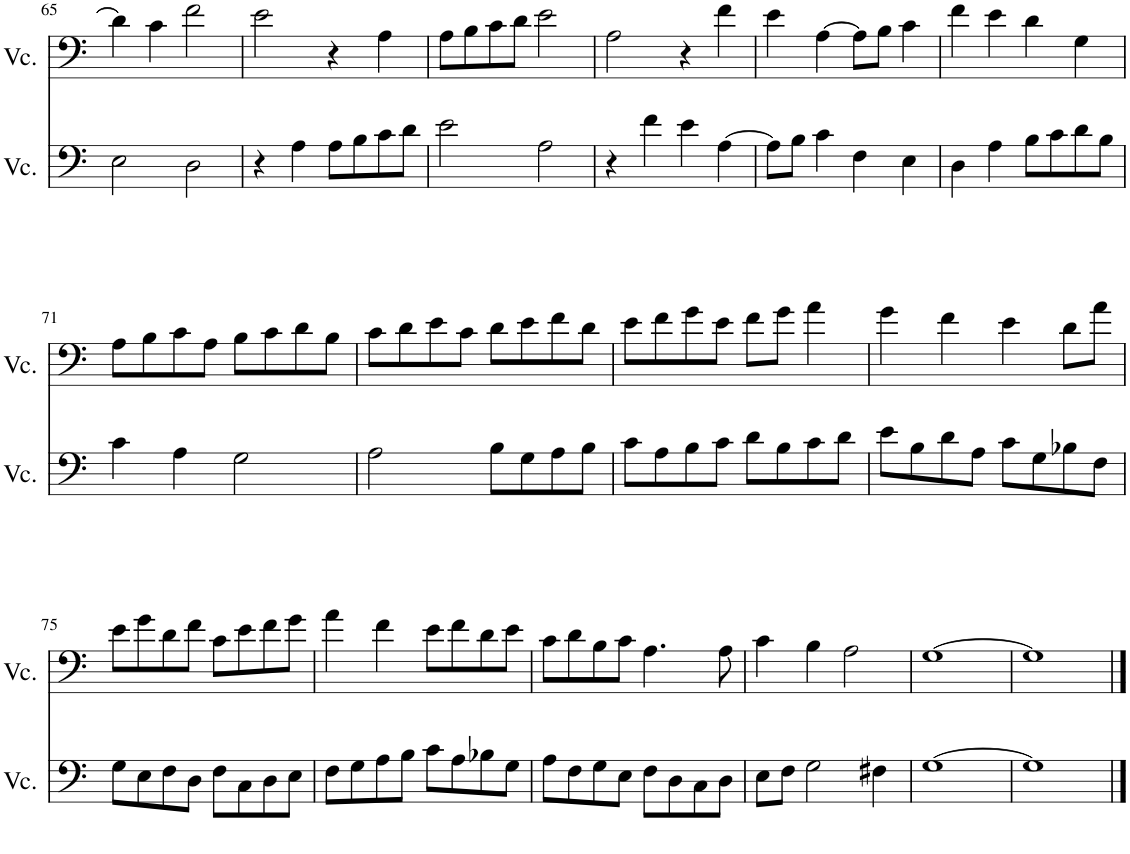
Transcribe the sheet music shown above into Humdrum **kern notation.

**kern	**kern
*part2	*part1
*staff2	*staff1
*I"Violoncello2	*I"Violoncello1
*I'Vc.	*I'Vc.
!!LO:PB:g=z
*clefF4	*clefF4
*k[]	*k[]
*M4/4	*M4/4
=65	=65
2E\	4d\]
.	4c\
2D\	2f\
=66	=66
4r	2e\
4A\	.
8A\L	4r
8B\	.
8c\	4A\
8d\J	.
=67	=67
2e\	8A\L
.	8B\
.	8c\
.	8d\J
2A\	2e\
=68	=68
4r	2A\
4f\	.
4e\	4r
[4A\	4f\
=69	=69
8A\L]	4e\
8B\J	.
4c\	[4A\
4F\	8A\L]
.	8B\J
4E\	4c\
=70	=70
4D\	4f\
4A\	4e\
8B\L	4d\
8c\	.
8d\	4G\
8B\J	.
!!LO:LB:g=z
=71	=71
4c\	8A\L
.	8B\
4A\	8c\
.	8A\J
2G\	8B\L
.	8c\
.	8d\
.	8B\J
=72	=72
2A\	8c\L
.	8d\
.	8e\
.	8c\J
8B\L	8d\L
8G\	8e\
8A\	8f\
8B\J	8d\J
=73	=73
8c\L	8e\L
8A\	8f\
8B\	8g\
8c\J	8e\J
8d\L	8f\L
8B\	8g\J
8c\	4a\
8d\J	.
=74	=74
8e\L	4g\
8B\	.
8d\	4f\
8A\J	.
8c\L	4e\
8G\	.
8B-X\	8d\L
8F\J	8a\J
!!LO:LB:g=z
=75	=75
8G\L	8e\L
8E\	8g\
8F\	8d\
8D\J	8f\J
8F\L	8c\L
8C\	8e\
8D\	8f\
8E\J	8g\J
=76	=76
8F\L	4a\
8G\	.
8A\	4f\
8B\J	.
8c\L	8e\L
8A\	8f\
8B-X\	8d\
8G\J	8e\J
=77	=77
8A\L	8c\L
8F\	8d\
8G\	8B\
8E\J	8c\J
8F\L	4.A\
8D\	.
8C\	.
8D\J	8A\
=78	=78
8E\L	4c\
8F\J	.
2G\	4B\
.	2A\
4F#X\	.
=79	=79
[1G	[1G
=80	=80
1G]	1G]
==	==
*-	*-
